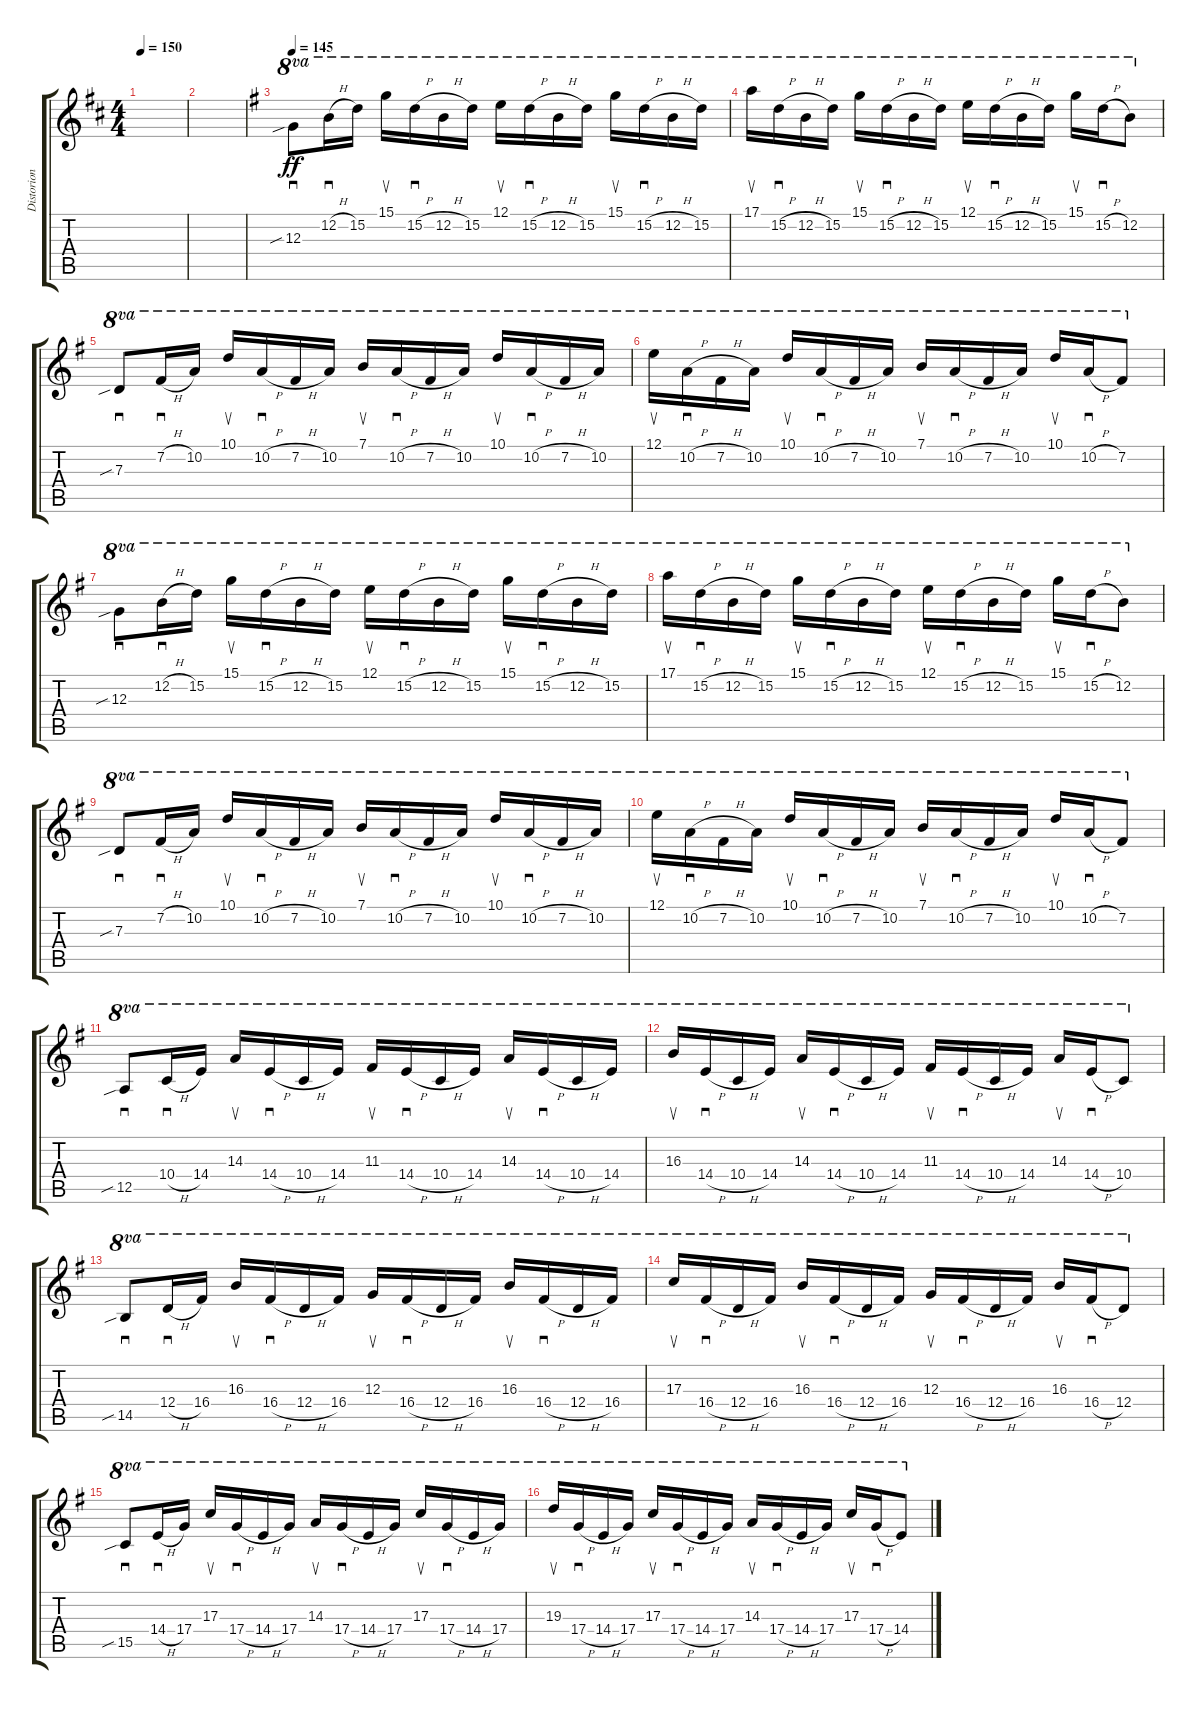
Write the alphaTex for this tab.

\track ("Distorion Guitar" "Distorion ") {instrument overdrivenguitar}
\staff {score tabs}
\tuning (E4 B3 G3 D3 A2 E2) {hide}
\ts (4 4)
\tempo 150
\clef g2
\ks d
|
|
\tempo 145
\ks eminor
12.3{sib}.8{sd ot 8va dy ff beam merge} 12.2{h}.16{sd ot 8va} 15.2.16{ot 8va} 15.1.16{su ot 8va} 15.2{h}.16{sd ot 8va} 12.2{h}.16{ot 8va} 15.2.16{ot 8va} 12.1.16{su ot 8va} 15.2{h}.16{sd ot 8va} 12.2{h}.16{ot 8va} 15.2.16{ot 8va} 15.1.16{su ot 8va} 15.2{h}.16{sd ot 8va} 12.2{h}.16{ot 8va} 15.2.16{ot 8va} |
17.1.16{su ot 8va} 15.2{h}.16{sd ot 8va} 12.2{h}.16{ot 8va} 15.2.16{ot 8va} 15.1.16{su ot 8va} 15.2{h}.16{sd ot 8va} 12.2{h}.16{ot 8va} 15.2.16{ot 8va} 12.1.16{su ot 8va} 15.2{h}.16{sd ot 8va} 12.2{h}.16{ot 8va} 15.2.16{ot 8va} 15.1.16{su ot 8va} 15.2{h}.16{sd ot 8va} 12.2.8{ot 8va} |
7.3{sib}.8{sd ot 8va} 7.2{h}.16{sd ot 8va} 10.2.16{ot 8va} 10.1.16{su ot 8va} 10.2{h}.16{sd ot 8va} 7.2{h}.16{ot 8va} 10.2.16{ot 8va} 7.1.16{su ot 8va} 10.2{h}.16{sd ot 8va} 7.2{h}.16{ot 8va} 10.2.16{ot 8va} 10.1.16{su ot 8va} 10.2{h}.16{sd ot 8va} 7.2{h}.16{ot 8va} 10.2.16{ot 8va} |
12.1.16{su ot 8va} 10.2{h}.16{sd ot 8va} 7.2{h}.16{ot 8va} 10.2.16{ot 8va} 10.1.16{su ot 8va} 10.2{h}.16{sd ot 8va} 7.2{h}.16{ot 8va} 10.2.16{ot 8va} 7.1.16{su ot 8va} 10.2{h}.16{sd ot 8va} 7.2{h}.16{ot 8va} 10.2.16{ot 8va} 10.1.16{su ot 8va} 10.2{h}.16{sd ot 8va} 7.2.8{ot 8va} |
12.3{sib}.8{sd ot 8va beam merge} 12.2{h}.16{sd ot 8va} 15.2.16{ot 8va} 15.1.16{su ot 8va} 15.2{h}.16{sd ot 8va} 12.2{h}.16{ot 8va} 15.2.16{ot 8va} 12.1.16{su ot 8va} 15.2{h}.16{sd ot 8va} 12.2{h}.16{ot 8va} 15.2.16{ot 8va} 15.1.16{su ot 8va} 15.2{h}.16{sd ot 8va} 12.2{h}.16{ot 8va} 15.2.16{ot 8va} |
17.1.16{su ot 8va} 15.2{h}.16{sd ot 8va} 12.2{h}.16{ot 8va} 15.2.16{ot 8va} 15.1.16{su ot 8va} 15.2{h}.16{sd ot 8va} 12.2{h}.16{ot 8va} 15.2.16{ot 8va} 12.1.16{su ot 8va} 15.2{h}.16{sd ot 8va} 12.2{h}.16{ot 8va} 15.2.16{ot 8va} 15.1.16{su ot 8va} 15.2{h}.16{sd ot 8va} 12.2.8{ot 8va} |
7.3{sib}.8{sd ot 8va} 7.2{h}.16{sd ot 8va} 10.2.16{ot 8va} 10.1.16{su ot 8va} 10.2{h}.16{sd ot 8va} 7.2{h}.16{ot 8va} 10.2.16{ot 8va} 7.1.16{su ot 8va} 10.2{h}.16{sd ot 8va} 7.2{h}.16{ot 8va} 10.2.16{ot 8va} 10.1.16{su ot 8va} 10.2{h}.16{sd ot 8va} 7.2{h}.16{ot 8va} 10.2.16{ot 8va} |
12.1.16{su ot 8va} 10.2{h}.16{sd ot 8va} 7.2{h}.16{ot 8va} 10.2.16{ot 8va} 10.1.16{su ot 8va} 10.2{h}.16{sd ot 8va} 7.2{h}.16{ot 8va} 10.2.16{ot 8va} 7.1.16{su ot 8va} 10.2{h}.16{sd ot 8va} 7.2{h}.16{ot 8va} 10.2.16{ot 8va} 10.1.16{su ot 8va} 10.2{h}.16{sd ot 8va} 7.2.8{ot 8va} |
12.5{sib}.8{sd ot 8va} 10.4{h}.16{sd ot 8va} 14.4.16{ot 8va} 14.3.16{su ot 8va} 14.4{h}.16{sd ot 8va} 10.4{h}.16{ot 8va} 14.4.16{ot 8va} 11.3.16{su ot 8va} 14.4{h}.16{sd ot 8va} 10.4{h}.16{ot 8va} 14.4.16{ot 8va} 14.3.16{su ot 8va} 14.4{h}.16{sd ot 8va} 10.4{h}.16{ot 8va} 14.4.16{ot 8va} |
16.3.16{su ot 8va} 14.4{h}.16{sd ot 8va} 10.4{h}.16{ot 8va} 14.4.16{ot 8va} 14.3.16{su ot 8va} 14.4{h}.16{sd ot 8va} 10.4{h}.16{ot 8va} 14.4.16{ot 8va} 11.3.16{su ot 8va} 14.4{h}.16{sd ot 8va} 10.4{h}.16{ot 8va} 14.4.16{ot 8va} 14.3.16{su ot 8va} 14.4{h}.16{sd ot 8va} 10.4.8{ot 8va} |
14.5{sib}.8{sd ot 8va} 12.4{h}.16{sd ot 8va} 16.4.16{ot 8va} 16.3.16{su ot 8va} 16.4{h}.16{sd ot 8va} 12.4{h}.16{ot 8va} 16.4.16{ot 8va} 12.3.16{su ot 8va} 16.4{h}.16{sd ot 8va} 12.4{h}.16{ot 8va} 16.4.16{ot 8va} 16.3.16{su ot 8va} 16.4{h}.16{sd ot 8va} 12.4{h}.16{ot 8va} 16.4.16{ot 8va} |
17.3.16{su ot 8va} 16.4{h}.16{sd ot 8va} 12.4{h}.16{ot 8va} 16.4.16{ot 8va} 16.3.16{su ot 8va} 16.4{h}.16{sd ot 8va} 12.4{h}.16{ot 8va} 16.4.16{ot 8va} 12.3.16{su ot 8va} 16.4{h}.16{sd ot 8va} 12.4{h}.16{ot 8va} 16.4.16{ot 8va} 16.3.16{su ot 8va} 16.4{h}.16{sd ot 8va} 12.4.8{ot 8va} |
15.5{sib}.8{sd ot 8va} 14.4{h}.16{sd ot 8va} 17.4.16{ot 8va} 17.3.16{su ot 8va} 17.4{h}.16{sd ot 8va} 14.4{h}.16{ot 8va} 17.4.16{ot 8va} 14.3.16{su ot 8va} 17.4{h}.16{sd ot 8va} 14.4{h}.16{ot 8va} 17.4.16{ot 8va} 17.3.16{su ot 8va} 17.4{h}.16{sd ot 8va} 14.4{h}.16{ot 8va} 17.4.16{ot 8va} |
19.3.16{su ot 8va} 17.4{h}.16{sd ot 8va} 14.4{h}.16{ot 8va} 17.4.16{ot 8va} 17.3.16{su ot 8va} 17.4{h}.16{sd ot 8va} 14.4{h}.16{ot 8va} 17.4.16{ot 8va} 14.3.16{su ot 8va} 17.4{h}.16{sd ot 8va} 14.4{h}.16{ot 8va} 17.4.16{ot 8va} 17.3.16{su ot 8va} 17.4{h}.16{sd ot 8va} 14.4.8{ot 8va}
